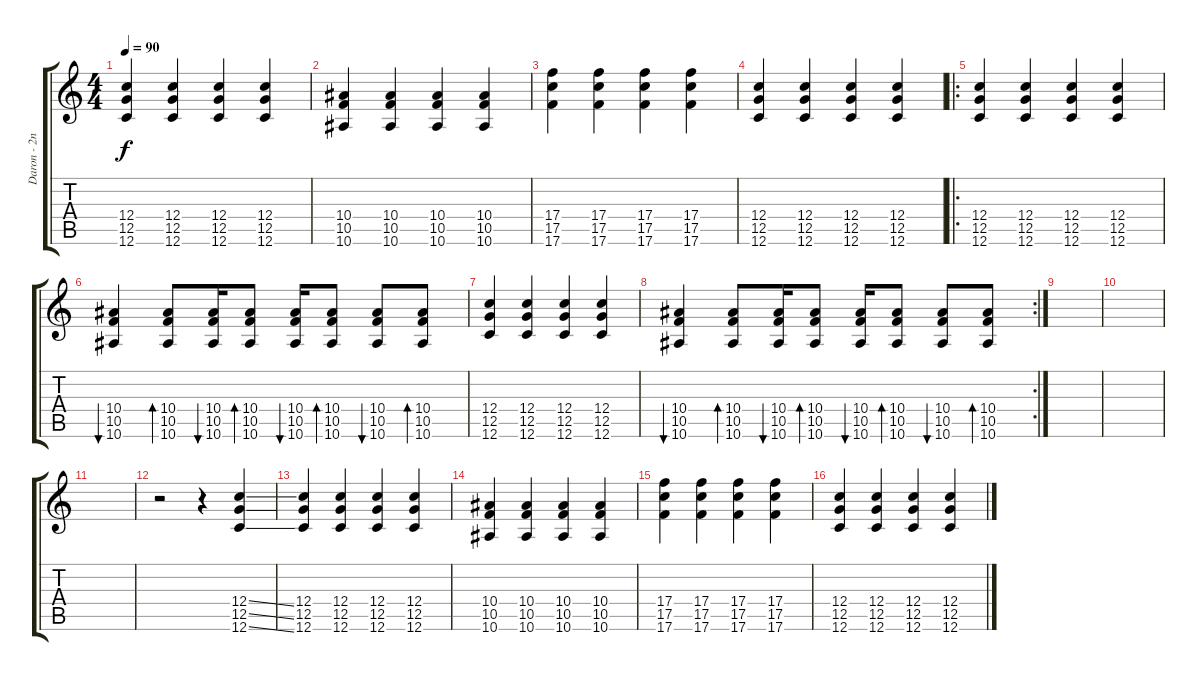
\track ("Daron - 2nd guitar" "Daron - 2n") {instrument distortionguitar}
\staff {score tabs}
\tuning (D4 A3 F3 C3 G2 C2) {hide}
\ts (4 4)
\tempo 90
\clef g2
\ks c
(12.4 12.5 12.6).4{dy f} (12.4 12.5 12.6).4 (12.4 12.5 12.6).4 (12.4 12.5 12.6).4 |
(10.4 10.5 10.6).4 (10.4 10.5 10.6).4 (10.4 10.5 10.6).4 (10.4 10.5 10.6).4 |
(17.4 17.5 17.6).4 (17.4 17.5 17.6).4 (17.4 17.5 17.6).4 (17.4 17.5 17.6).4 |
(12.4 12.5 12.6).4 (12.4 12.5 12.6).4 (12.4 12.5 12.6).4 (12.4 12.5 12.6).4 |
\ro
(12.4 12.5 12.6).4 (12.4 12.5 12.6).4 (12.4 12.5 12.6).4 (12.4 12.5 12.6).4 |
(10.4 10.5 10.6).4{bu 60} (10.4 10.5 10.6).8{bd 60} (10.4 10.5 10.6).16{bu 60} (10.4 10.5 10.6).8{bd 60} (10.4 10.5 10.6).16{bu 60} (10.4 10.5 10.6).8{bd 60} (10.4 10.5 10.6).8{bu 60} (10.4 10.5 10.6).8{bd 60} |
(12.4 12.5 12.6).4 (12.4 12.5 12.6).4 (12.4 12.5 12.6).4 (12.4 12.5 12.6).4 |
\rc 2
(10.4 10.5 10.6).4{bu 60} (10.4 10.5 10.6).8{bd 60} (10.4 10.5 10.6).16{bu 60} (10.4 10.5 10.6).8{bd 60} (10.4 10.5 10.6).16{bu 60} (10.4 10.5 10.6).8{bd 60} (10.4 10.5 10.6).8{bu 60} (10.4 10.5 10.6).8{bd 60} |
|
|
|
r.2 r.4 (12.4{ss} 12.5{ss} 12.6{ss}).4 |
(12.4 12.5 12.6).4 (12.4 12.5 12.6).4 (12.4 12.5 12.6).4 (12.4 12.5 12.6).4 |
(10.4 10.5 10.6).4 (10.4 10.5 10.6).4 (10.4 10.5 10.6).4 (10.4 10.5 10.6).4 |
(17.4 17.5 17.6).4 (17.4 17.5 17.6).4 (17.4 17.5 17.6).4 (17.4 17.5 17.6).4 |
(12.4 12.5 12.6).4 (12.4 12.5 12.6).4 (12.4 12.5 12.6).4 (12.4 12.5 12.6).4
